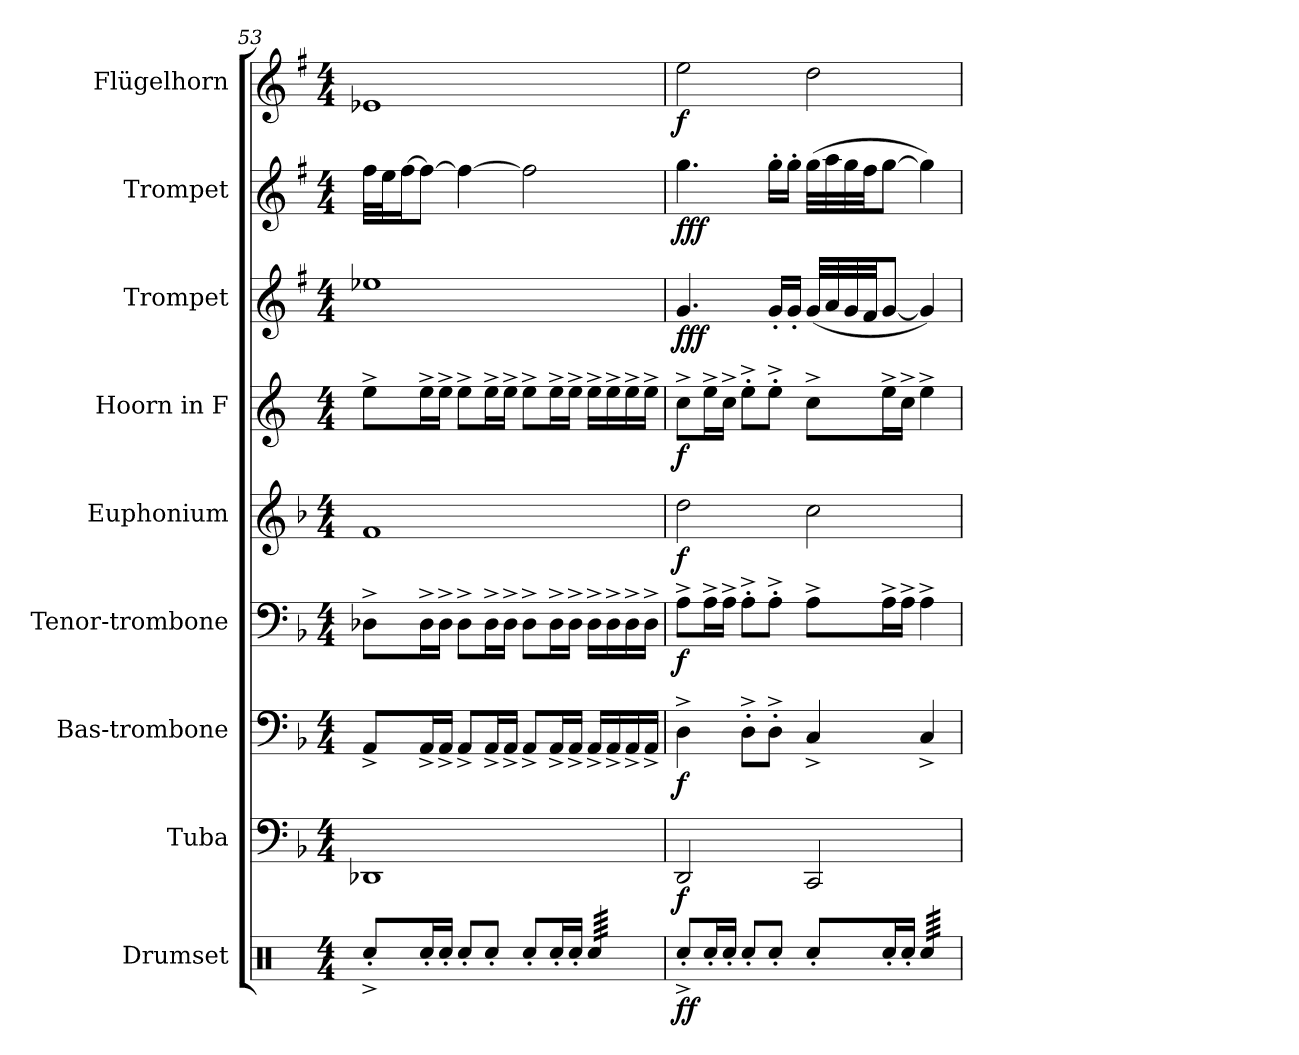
**kern	**dynam	**kern	**dynam	**kern	**dynam	**kern	**dynam	**kern	**dynam	**kern	**dynam	**kern	**dynam	**kern	**dynam	**kern	**dynam
*part9	*part9	*part8	*part8	*part7	*part7	*part6	*part6	*part5	*part5	*part4	*part4	*part3	*part3	*part2	*part2	*part1	*part1
*staff9	*staff9	*staff8	*staff8	*staff7	*staff7	*staff6	*staff6	*staff5	*staff5	*staff4	*staff4	*staff3	*staff3	*staff2	*staff2	*staff1	*staff1
*I"Drumset	*	*I"Tuba	*	*I"Bas-trombone	*	*I"Tenor-trombone	*	*I"Euphonium	*	*I"Hoorn in F	*	*I"Trompet	*	*I"Trompet	*	*I"Flügelhorn	*
*I'Drs.	*	*I'Tba.	*	*I'Bs. Tbn.	*	*I'T. Tbn.	*	*I'Euph.	*	*	*	*I'Tpt.	*	*I'Tpt.	*	*I'Flghn.	*
!!LO:PB:g=z
*clefX	*	*clefF4	*	*clefF4	*	*clefF4	*	*clefG2	*	*clefG2	*	*clefG2	*	*clefG2	*	*clefG2	*
*	*	*	*	*	*	*	*	*ITrd8c14	*	*ITrd4c7	*	*ITrd1c2	*	*ITrd1c2	*	*ITrd1c2	*
*k[]	*	*k[b-]	*	*k[b-]	*	*k[b-]	*	*k[b-]	*	*k[b-]	*	*k[b-]	*	*k[b-]	*	*k[b-]	*
*M4/4	*	*M4/4	*	*M4/4	*	*M4/4	*	*M4/4	*	*M4/4	*	*M4/4	*	*M4/4	*	*M4/4	*
=53	=53	=53	=53	=53	=53	=53	=53	=53	=53	=53	=53	=53	=53	=53	=53	=53	=53
8Rcc^'/L	.	1DD-X	.	8AA^/L	.	8D-X^\L	.	1F	.	8a^\L	.	1dd-X	.	32ee\LLL	.	1d-X	.
.	.	.	.	.	.	.	.	.	.	.	.	.	.	32dd\J	.	.	.
.	.	.	.	.	.	.	.	.	.	.	.	.	.	[16ee\J	.	.	.
16Rcc'/L	.	.	.	16AA^/L	.	16D-^\L	.	.	.	16a^\L	.	.	.	8ee\J_	.	.	.
16Rcc'/JJ	.	.	.	16AA^/JJ	.	16D-^\JJ	.	.	.	16a^\JJ	.	.	.	.	.	.	.
8Rcc'/L	.	.	.	8AA^/L	.	8D-^\L	.	.	.	8a^\L	.	.	.	4ee\_	.	.	.
8Rcc'/J	.	.	.	16AA^/L	.	16D-^\L	.	.	.	16a^\L	.	.	.	.	.	.	.
.	.	.	.	16AA^/JJ	.	16D-^\JJ	.	.	.	16a^\JJ	.	.	.	.	.	.	.
8Rcc'/L	.	.	.	8AA^/L	.	8D-^\L	.	.	.	8a^\L	.	.	.	2ee\]	.	.	.
16Rcc'/L	.	.	.	16AA^/L	.	16D-^\L	.	.	.	16a^\L	.	.	.	.	.	.	.
16Rcc'/JJ	.	.	.	16AA^/JJ	.	16D-^\JJ	.	.	.	16a^\JJ	.	.	.	.	.	.	.
*tremolo	*	*	*	*	*	*	*	*	*	*	*	*	*	*	*	*	*
64Rcc/LLLL	.	.	.	16AA^/LL	.	16D-^\LL	.	.	.	16a^\LL	.	.	.	.	.	.	.
64Rcc/	.	.	.	.	.	.	.	.	.	.	.	.	.	.	.	.	.
64Rcc/	.	.	.	.	.	.	.	.	.	.	.	.	.	.	.	.	.
64Rcc/	.	.	.	.	.	.	.	.	.	.	.	.	.	.	.	.	.
64Rcc/	.	.	.	16AA^/	.	16D-^\	.	.	.	16a^\	.	.	.	.	.	.	.
64Rcc/	.	.	.	.	.	.	.	.	.	.	.	.	.	.	.	.	.
64Rcc/	.	.	.	.	.	.	.	.	.	.	.	.	.	.	.	.	.
64Rcc/	.	.	.	.	.	.	.	.	.	.	.	.	.	.	.	.	.
64Rcc/	.	.	.	16AA^/	.	16D-^\	.	.	.	16a^\	.	.	.	.	.	.	.
64Rcc/	.	.	.	.	.	.	.	.	.	.	.	.	.	.	.	.	.
64Rcc/	.	.	.	.	.	.	.	.	.	.	.	.	.	.	.	.	.
64Rcc/	.	.	.	.	.	.	.	.	.	.	.	.	.	.	.	.	.
64Rcc/	.	.	.	16AA^/JJ	.	16D-^\JJ	.	.	.	16a^\JJ	.	.	.	.	.	.	.
64Rcc/	.	.	.	.	.	.	.	.	.	.	.	.	.	.	.	.	.
64Rcc/	.	.	.	.	.	.	.	.	.	.	.	.	.	.	.	.	.
64Rcc/JJJJ	.	.	.	.	.	.	.	.	.	.	.	.	.	.	.	.	.
*Xtremolo	*	*	*	*	*	*	*	*	*	*	*	*	*	*	*	*	*
=54	=54	=54	=54	=54	=54	=54	=54	=54	=54	=54	=54	=54	=54	=54	=54	=54	=54
!	!LO:DY:b	!	!LO:DY:b	!	!LO:DY:b	!	!LO:DY:b	!	!LO:DY:b	!	!LO:DY:b	!	!LO:DY:b	!	!LO:DY:b	!	!LO:DY:b
8Rcc^'/L	ff	2DD/	f	4D^\	f	8A^\L	f	2d\	f	8f^\L	f	4.f/	fff	4.ff\	fff	2dd\	f
16Rcc'/L	.	.	.	.	.	16A^\L	.	.	.	16a^\L	.	.	.	.	.	.	.
16Rcc'/JJ	.	.	.	.	.	16A^\JJ	.	.	.	16f^\JJ	.	.	.	.	.	.	.
8Rcc'/L	.	.	.	8D^'\L	.	8A^'\L	.	.	.	8a^'\L	.	.	.	.	.	.	.
8Rcc'/J	.	.	.	8D^'\J	.	8A^'\J	.	.	.	8a^'\J	.	16f'/LL	.	16ff'\LL	.	.	.
.	.	.	.	.	.	.	.	.	.	.	.	16f'/JJ	.	16ff'\JJ	.	.	.
8Rcc'/L	.	2CC/	.	4C^/	.	8A^\L	.	2c\	.	8f^\L	.	(32f/LLL	.	(32ff\LLL	.	2cc\	.
.	.	.	.	.	.	.	.	.	.	.	.	32g/	.	32gg\	.	.	.
.	.	.	.	.	.	.	.	.	.	.	.	32f/	.	32ff\	.	.	.
.	.	.	.	.	.	.	.	.	.	.	.	32e/JJ	.	32ee\JJ	.	.	.
16Rcc'/L	.	.	.	.	.	16A^\L	.	.	.	16a^\L	.	[8f/J	.	[8ff\J	.	.	.
16Rcc'/JJ	.	.	.	.	.	16A^\JJ	.	.	.	16f^\JJ	.	.	.	.	.	.	.
*tremolo	*	*	*	*	*	*	*	*	*	*	*	*	*	*	*	*	*
64Rcc/LLLL	.	.	.	4C^/	.	4A^\	.	.	.	4a^\	.	4f/])	.	4ff\])	.	.	.
64Rcc/	.	.	.	.	.	.	.	.	.	.	.	.	.	.	.	.	.
64Rcc/	.	.	.	.	.	.	.	.	.	.	.	.	.	.	.	.	.
64Rcc/	.	.	.	.	.	.	.	.	.	.	.	.	.	.	.	.	.
64Rcc/	.	.	.	.	.	.	.	.	.	.	.	.	.	.	.	.	.
64Rcc/	.	.	.	.	.	.	.	.	.	.	.	.	.	.	.	.	.
64Rcc/	.	.	.	.	.	.	.	.	.	.	.	.	.	.	.	.	.
64Rcc/	.	.	.	.	.	.	.	.	.	.	.	.	.	.	.	.	.
64Rcc/	.	.	.	.	.	.	.	.	.	.	.	.	.	.	.	.	.
64Rcc/	.	.	.	.	.	.	.	.	.	.	.	.	.	.	.	.	.
64Rcc/	.	.	.	.	.	.	.	.	.	.	.	.	.	.	.	.	.
64Rcc/	.	.	.	.	.	.	.	.	.	.	.	.	.	.	.	.	.
64Rcc/	.	.	.	.	.	.	.	.	.	.	.	.	.	.	.	.	.
64Rcc/	.	.	.	.	.	.	.	.	.	.	.	.	.	.	.	.	.
64Rcc/	.	.	.	.	.	.	.	.	.	.	.	.	.	.	.	.	.
64Rcc/JJJJ	.	.	.	.	.	.	.	.	.	.	.	.	.	.	.	.	.
*Xtremolo	*	*	*	*	*	*	*	*	*	*	*	*	*	*	*	*	*
=	=	=	=	=	=	=	=	=	=	=	=	=	=	=	=	=	=
*-	*-	*-	*-	*-	*-	*-	*-	*-	*-	*-	*-	*-	*-	*-	*-	*-	*-
